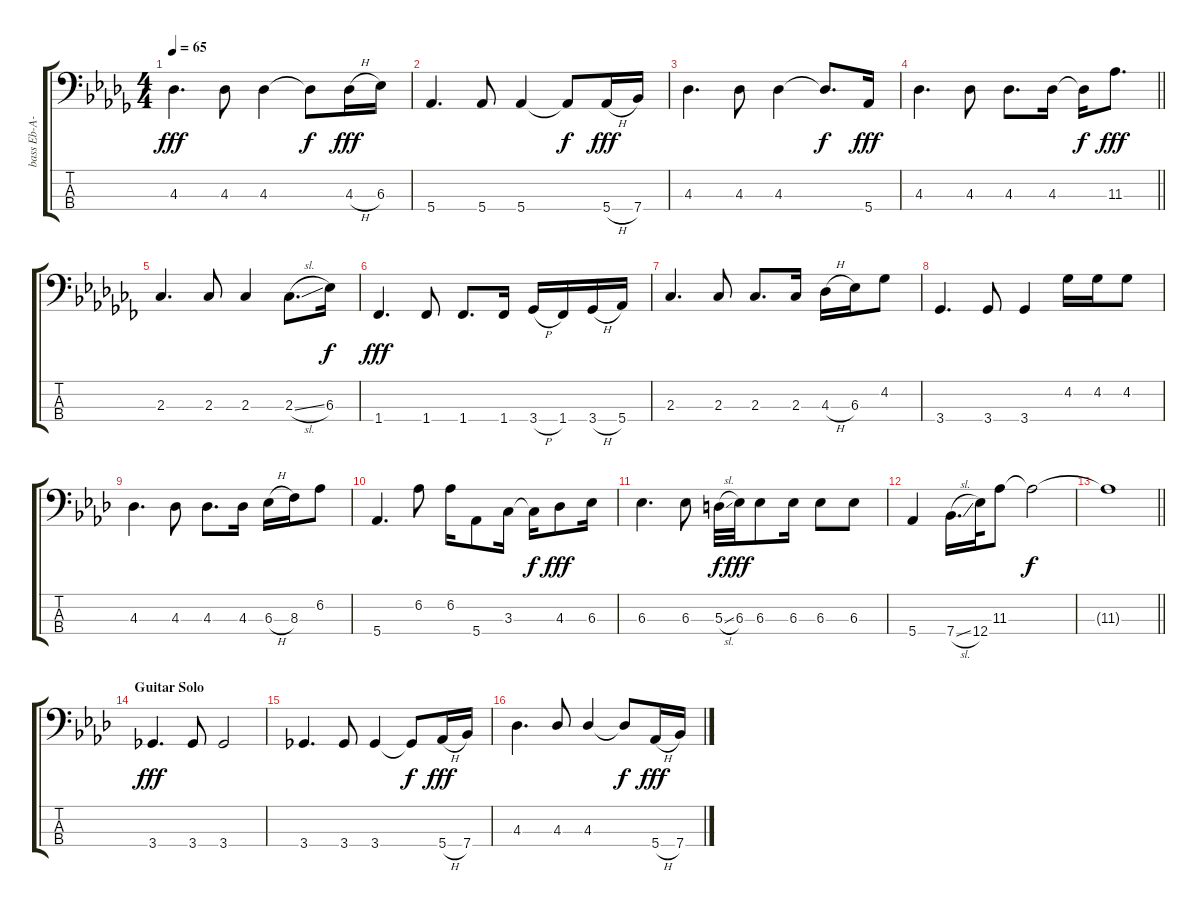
\track ("bass Eb-A-D-G" "bass Eb-A-") {instrument electricbassfinger}
\staff {score tabs}
\tuning (G2 D2 A1 Eb1) {hide}
\ts (4 4)
\tempo 65
\clef f4
\ks db
4.3.4{d dy fff} 4.3.8 4.3.4 4.3{t}.8{dy f} 4.3{h}.16{dy fff} 6.3.16 |
5.4.4{d} 5.4.8 5.4.4 5.4{t}.8{dy f} 5.4{h}.16{dy fff} 7.4.16 |
4.3.4{d} 4.3.8 4.3.4 4.3{t}.8{d dy f} 5.4.16{dy fff} |
\barLineRight lightlight
4.3.4{d} 4.3.8 4.3.8{d} 4.3.16 4.3{t}.16{dy f} 11.3.8{d dy fff} |
\ks cb
2.3.4{d} 2.3.8 2.3.4 2.3{sl}.8{d} 6.3.16{dy f} |
1.4.4{d dy fff} 1.4.8 1.4.8{d} 1.4.16 3.4{h}.16 1.4.16 3.4{h}.16 5.4.16 |
2.3.4{d} 2.3.8 2.3.8{d} 2.3.16 4.3{h}.16 6.3.16 4.2.8 |
3.4.4{d} 3.4.8 3.4.4 4.2.16 4.2.16 4.2.8 |
\ks ab
4.3.4{d} 4.3.8 4.3.8{d} 4.3.16 6.3{h}.16 8.3.16 6.2.8 |
5.4.4{d} 6.2.8 6.2.16 5.4.8 3.3.16 3.3{t}.16{dy f} 4.3.8{dy fff} 6.3.16 |
6.3.4{d} 6.3.8 5.3{sl}.32{dy f} 6.3.32{dy fff} 6.3.8 6.3.16 6.3.8 6.3.8 |
5.4.4 7.4{sl}.16{d} 12.4.32 11.3.8 11.3{t}.2{dy f} |
\barLineRight lightlight
11.3{t}.1 |
\section ("" "Guitar Solo")
3.4.4{d dy fff} 3.4.8 3.4.2 |
3.4.4{d} 3.4.8 3.4.4 3.4{t}.8{dy f} 5.4{h}.16{dy fff} 7.4.16 |
4.3.4{d} 4.3.8{beam Up} 4.3.4{beam Up} 4.3{t}.8{dy f} 5.4{h}.16{dy fff} 7.4.16
